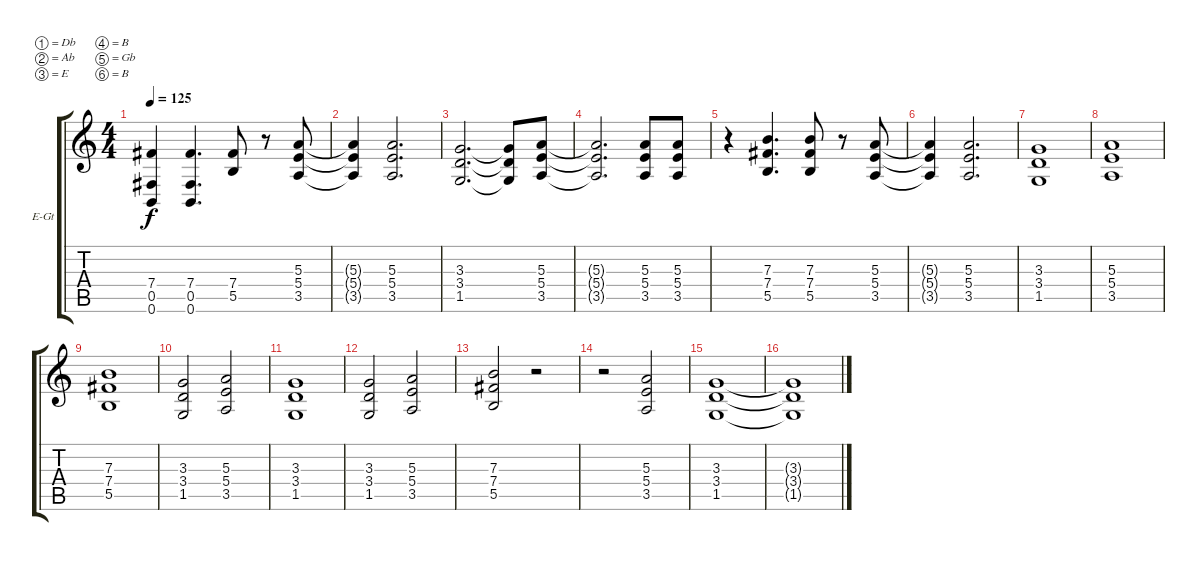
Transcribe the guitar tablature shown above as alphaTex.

\defaultSystemsLayout 4
\bracketExtendMode groupsimilarinstruments
\firstSystemTrackNameOrientation horizontal
\otherSystemsTrackNameOrientation horizontal
\track ("Rythm" "E-Gt") {instrument distortionguitar}
\staff {score tabs}
\tuning (Db4 Ab3 E3 B2 Gb2 B1)
\ts (4 4)
\tempo 125
\clef g2
\scale
0.333333
\ks c
(7.4 0.5 0.6).4{dy f} (7.4 0.5 0.6).4{d} (7.4 5.5).8 r.8 (5.3 5.4 3.5).8 |
\scale
0.333333 (5.3{t} 5.4{t} 3.5{t}).4 (5.3 5.4 3.5).2{d} |
\scale
0.333333 (3.3 3.4 1.5).2{d} (3.3{t} 3.4{t} 1.5{t}).8 (5.3 5.4 3.5).8 |
\scale
0.333333 (5.3{t} 5.4{t} 3.5{t}).2{d} (5.3 5.4 3.5).8 (5.3 5.4 3.5).8 |
\scale
0.333333 r.4 (7.3 7.4 5.5).4{d} (7.3 7.4 5.5).8 r.8 (5.3 5.4 3.5).8 |
\scale
0.333333 (5.3{t} 5.4{t} 3.5{t}).4 (5.3 5.4 3.5).2{d} |
\scale
0.333333 (3.3 3.4 1.5).1 |
\scale
0.333333 (5.3 5.4 3.5).1 |
\scale
0.333333 (7.3 7.4 5.5).1 |
\scale
0.333333 (3.3 3.4 1.5).2 (5.3 5.4 3.5).2 |
\scale
0.333333 (3.3 3.4 1.5).1 |
\scale
0.333333 (3.3 3.4 1.5).2 (5.3 5.4 3.5).2 |
\scale
0.333333 (7.3 7.4 5.5).2 r.2 |
\scale
0.333333 r.2 (5.3 5.4 3.5).2 |
\scale
0.333333 (3.3 3.4 1.5).1 |
\scale
0.333333 (3.3{t} 3.4{t} 1.5{t}).1
